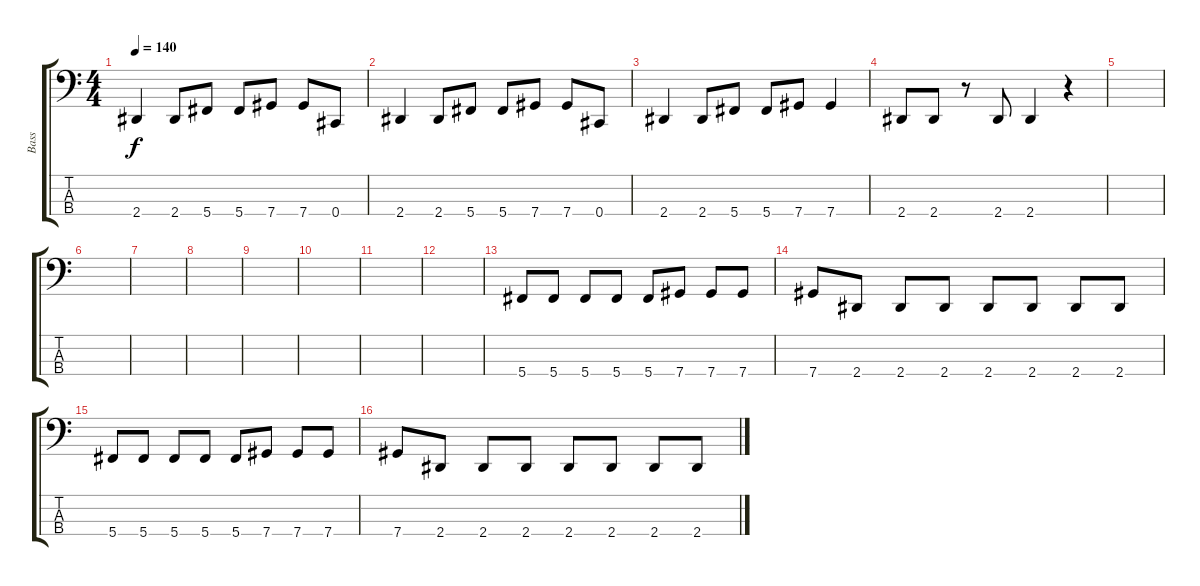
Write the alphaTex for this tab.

\track ("Bass" "Bass") {instrument electricbasspick}
\staff {score tabs}
\tuning (Gb2 Db2 Ab1 Db1) {hide}
\ts (4 4)
\tempo 140
\clef f4
\ks c
2.4.4{dy f} 2.4.8 5.4.8 5.4.8 7.4.8 7.4.8 0.4.8 |
2.4.4 2.4.8 5.4.8 5.4.8 7.4.8 7.4.8 0.4.8 |
2.4.4 2.4.8 5.4.8 5.4.8 7.4.8 7.4.4 |
2.4.8 2.4.8 r.8 2.4.8 2.4.4 r.4 |
|
|
|
|
|
|
|
|
5.4.8 5.4.8 5.4.8 5.4.8 5.4.8 7.4.8 7.4.8 7.4.8 |
7.4.8 2.4.8 2.4.8 2.4.8 2.4.8 2.4.8 2.4.8 2.4.8 |
5.4.8 5.4.8 5.4.8 5.4.8 5.4.8 7.4.8 7.4.8 7.4.8 |
7.4.8 2.4.8 2.4.8 2.4.8 2.4.8 2.4.8 2.4.8 2.4.8
